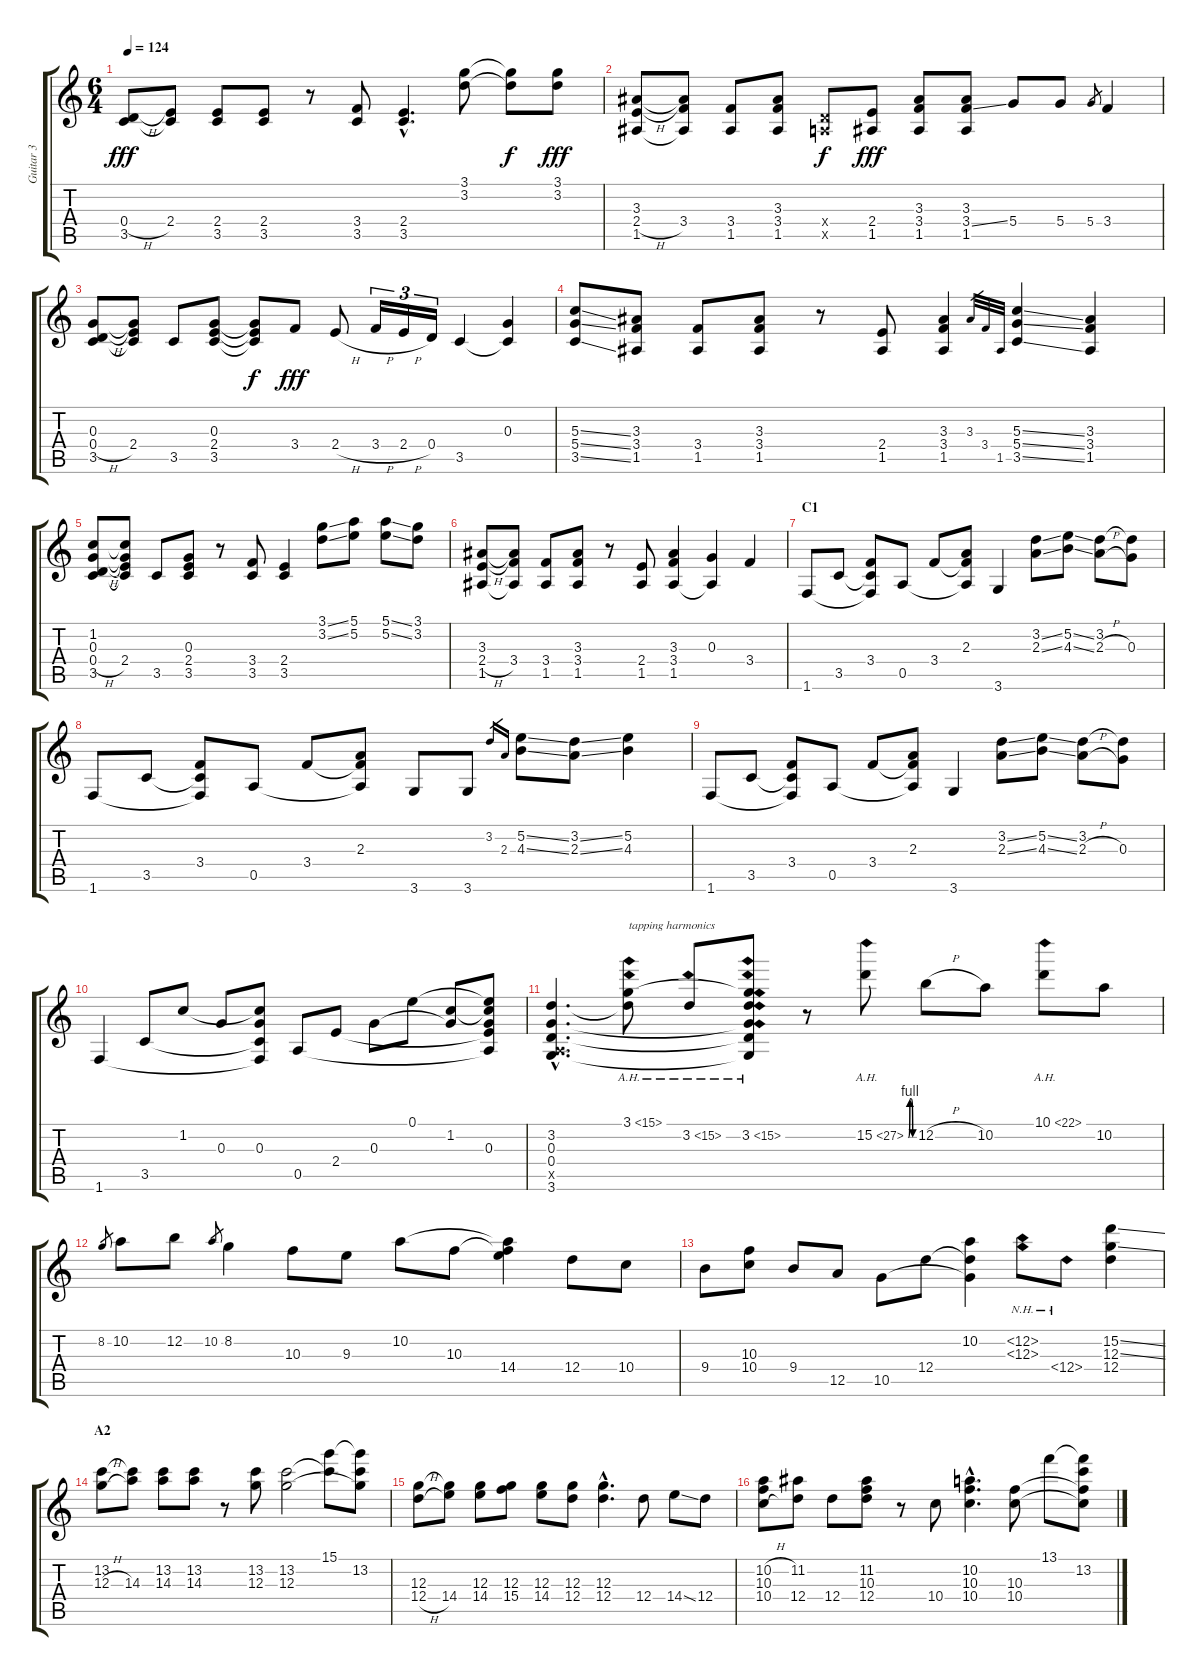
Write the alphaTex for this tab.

\track ("Guitar 3" "Guitar 3") {instrument distortionguitar}
\staff {score tabs}
\tuning (E4 B3 G3 D3 A2 E2) {hide}
\ts (6 4)
\tempo 124
\clef g2
\ks c
(0.4{h} 3.5).8{dy fff} (2.4 3.5{t}).8 (2.4 3.5).8 (2.4 3.5).8 r.8 (3.4 3.5).8 (2.4{hac} 3.5{hac}).4{d} (3.1 3.2).8 (3.1{t} 3.2{t}).8{dy f} (3.1 3.2).8{dy fff} |
(3.3 2.4{h} 1.5).8 (3.3{t} 3.4 1.5{t}).8 (3.4 1.5).8 (3.3 3.4 1.5).8 (0.4{x} 0.5{x}).8{dy f} (2.4 1.5).8{dy fff} (3.3 3.4 1.5).8 (3.3 3.4{ss} 1.5).8 5.4.8 5.4.8 5.4.8{gr} 3.4.4 |
(0.3 0.4{h} 3.5).8 (0.3{t} 2.4 3.5{t}).8 3.5.8 (0.3 2.4 3.5).8 (0.3{t} 2.4{t} 3.5{t}).8{dy f} 3.4.8{dy fff} 2.4{h}.8 3.4{h}.16{tu (3 2)} 2.4{h}.16{tu (3 2)} 0.4.16{tu (3 2)} 3.5.4 (0.3 3.5{t}).4 |
(5.3{ss} 5.4{ss} 3.5{ss}).8 (3.3 3.4 1.5).8 (3.4 1.5).8 (3.3 3.4 1.5).8 r.8 (2.4 1.5).8 (3.3 3.4 1.5).4 3.3.32{gr} 3.4.32{gr} 1.5.32{gr} (5.3{ss} 5.4{ss} 3.5{ss}).4 (3.3 3.4 1.5).4 |
(1.2 0.3 0.4{h} 3.5).8 (1.2{t} 0.3{t} 2.4 3.5{t}).8 3.5.8 (0.3 2.4 3.5).8 r.8 (3.4 3.5).8 (2.4 3.5).4 (3.1{ss} 3.2{ss}).8 (5.1 5.2).8 (5.1{ss} 5.2{ss}).8 (3.1 3.2).8 |
(3.3 2.4{h} 1.5).8 (3.3{t} 3.4 1.5{t}).8 (3.4 1.5).8 (3.3 3.4 1.5).8 r.8 (2.4 1.5).8 (3.3 3.4 1.5).4 (0.3 1.5{t}).4 3.4.4 |
\section ("" "C1")
1.6.8 3.5.8 (3.4 3.5{t} 1.6{t}).8 0.5.8 3.4.8 (2.3 3.4{t} 0.5{t}).8 3.6.4 (3.2{ss} 2.3{ss}).8 (5.2{ss} 4.3{ss}).8 (3.2 2.3{h}).8 (3.2{t} 0.3).8 |
1.6.8 3.5.8 (3.4 3.5{t} 1.6{t}).8 0.5.8 3.4.8 (2.3 3.4{t} 0.5{t}).8 3.6.8 3.6.8 3.2.16{gr} 2.3.16{gr} (5.2{ss} 4.3{ss}).8 (3.2{ss} 2.3{ss}).8 (5.2 4.3).4 |
1.6.8 3.5.8 (3.4 3.5{t} 1.6{t}).8 0.5.8 3.4.8 (2.3 3.4{t} 0.5{t}).8 3.6.4 (3.2{ss} 2.3{ss}).8 (5.2{ss} 4.3{ss}).8 (3.2 2.3{h}).8 (3.2{t} 0.3).8 |
1.6.4 3.5.8 1.2.8 0.3.8 (1.2{t} 0.3 3.5{t} 1.6{t}).8 0.5.8 2.4.8 0.3.8 0.1.8 (1.2 0.3{t}).8 (0.1{t} 1.2{t} 0.3 2.4{t} 0.5{t}).8 |
(3.2{hac} 0.3{hac} 0.4{hac} 0.5{hac x} 3.6{hac}).4{d} (3.1{ah 12} 3.2{ah 12 t}).8{txt "tapping harmonics"} 3.2{ah 12}.8 (3.1{ah 12 t} 3.2{ah 12} 0.3{ah 12 t} 0.4{ah 12 t} 3.6{ah 12 t}).8 r.8 15.2{be (custom 0 0 15 4 30 4 45 0 60 0) ah 12}.8 12.2{h}.8 10.2.8 10.1{ah 12}.8 10.2.8 |
8.2.8{gr} 10.2.8 12.2.8 10.2.8{gr} 8.2.4 10.3.8 9.3.8 10.2.8 10.3.8 (10.2{t} 10.3{t} 14.4).4 12.4.8 10.4.8 |
9.4.8 (10.3 10.4).8 9.4.8 12.5.8 10.5.8 12.4.8 (10.2 12.4{t} 10.5{t}).4 (13.2{nh} 12.3{nh}).8 12.4{nh}.8 (15.2{ss} 12.3{ss} 12.4).4 |
\section ("" "A2")
(13.2 12.3{h}).8 (13.2{t} 14.3).8 (13.2 14.3).8 (13.2 14.3).8 r.8 (13.2 12.3).8 (13.2 12.3).2 (15.1 13.2{t}).8 (15.1{t} 13.2 12.3{t}).8 |
(12.3 12.4{h}).8 (12.3{t} 14.4).8 (12.3 14.4).8 (12.3 15.4).8 (12.3 14.4).8 (12.3 12.4).8 (12.3{hac} 12.4{hac}).4{d} 12.4.8 14.4{ss}.8 12.4.8 |
(10.2{h} 10.3 10.4{h}).8 (11.2 12.4).8 12.4.8 (11.2 10.3 12.4).8 r.8 10.4.8 (10.2{hac} 10.3{hac} 10.4{hac}).4{d} (10.3 10.4).8 13.1.8 (13.1{t} 13.2 10.3{t} 10.4{t}).8
